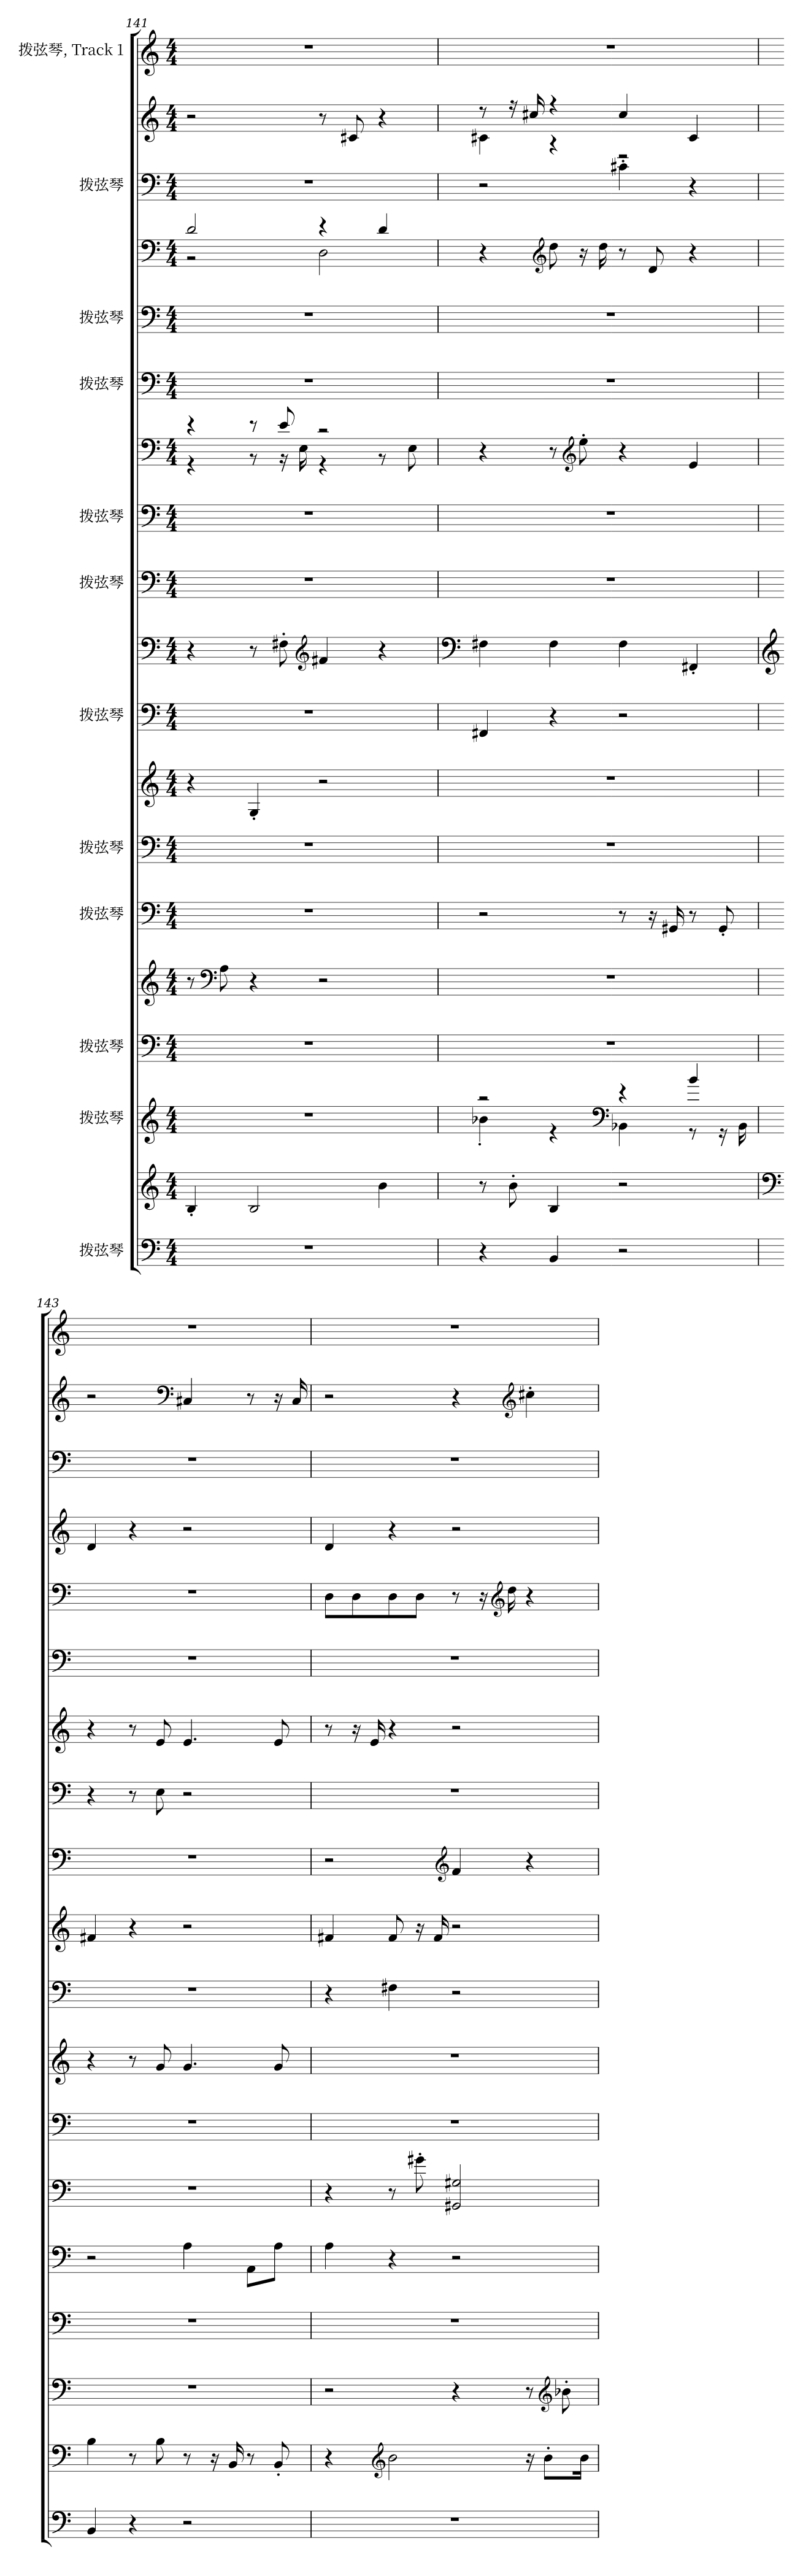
**kern	**kern	**kern	**kern	**kern	**kern	**kern	**kern	**kern	**kern	**kern	**kern	**kern	**kern	**kern	**kern	**kern	**kern	**kern
*part12	*part12	*part11	*part10	*part10	*part9	*part8	*part8	*part7	*part7	*part6	*part5	*part5	*part4	*part3	*part3	*part2	*part2	*part1
*staff19	*staff18	*staff17	*staff16	*staff15	*staff14	*staff13	*staff12	*staff11	*staff10	*staff9	*staff8	*staff7	*staff6	*staff5	*staff4	*staff3	*staff2	*staff1
*I"拨弦琴	*	*I"拨弦琴	*I"拨弦琴	*	*I"拨弦琴	*I"拨弦琴	*	*I"拨弦琴	*	*I"拨弦琴	*I"拨弦琴	*	*I"拨弦琴	*I"拨弦琴	*	*I"拨弦琴	*	*I"拨弦琴, Track 1
*clefF4	*clefG2	*clefG2	*clefF4	*clefG2	*clefF4	*clefF4	*clefG2	*clefF4	*clefF4	*clefF4	*clefF4	*clefF4	*clefF4	*clefF4	*clefF4	*clefF4	*clefG2	*clefG2
*k[]	*k[]	*k[]	*k[]	*k[]	*k[]	*k[]	*k[]	*k[]	*k[]	*k[]	*k[]	*k[]	*k[]	*k[]	*k[]	*k[]	*k[]	*k[]
*M4/4	*M4/4	*M4/4	*M4/4	*M4/4	*M4/4	*M4/4	*M4/4	*M4/4	*M4/4	*M4/4	*M4/4	*M4/4	*M4/4	*M4/4	*M4/4	*M4/4	*M4/4	*M4/4
=141	=141	=141	=141	=141	=141	=141	=141	=141	=141	=141	=141	=141	=141	=141	=141	=141	=141	=141
*	*	*	*	*	*	*	*	*	*	*	*	*^	*	*	*^	*	*	*
1r	4B'/	1r	1r	8r	1r	1r	4r	1r	4r	1r	1r	4r	4r	1r	1r	2d/	2r	1r	2r	1r
*	*	*	*	*clefF4	*	*	*	*	*	*	*	*	*	*	*	*	*	*	*	*
.	.	.	.	8A\	.	.	.	.	.	.	.	.	.	.	.	.	.	.	.	.
.	2B/	.	.	4r	.	.	4G'/	.	8r	.	.	8r	8r	.	.	.	.	.	.	.
.	.	.	.	.	.	.	.	.	8F#X'\	.	.	8e/	16r	.	.	.	.	.	.	.
.	.	.	.	.	.	.	.	.	.	.	.	.	16E\	.	.	.	.	.	.	.
*	*	*	*	*	*	*	*	*	*clefG2	*	*	*	*	*	*	*	*	*	*	*
.	.	.	.	2r	.	.	2r	.	4f#X/	.	.	2r	4r	.	.	4r	2D\	.	8r	.
.	.	.	.	.	.	.	.	.	.	.	.	.	.	.	.	.	.	.	8c#X/	.
.	4b\	.	.	.	.	.	.	.	4r	.	.	.	8r	.	.	4d/	.	.	4r	.
.	.	.	.	.	.	.	.	.	.	.	.	.	8E\	.	.	.	.	.	.	.
*	*	*	*	*	*	*	*	*	*	*	*	*v	*v	*	*	*v	*v	*	*	*
!!LO:PB:g=z
=142	=142	=142	=142	=142	=142	=142	=142	=142	=142	=142	=142	=142	=142	=142	=142	=142	=142	=142
*	*	*	*	*	*	*	*	*	*clefF4	*	*	*	*	*	*	*	*	*
*	*	*^	*	*	*	*	*	*	*	*	*	*	*	*	*	*	*^	*
4r	8r	2r	4b-X'\	1r	1r	2r	1r	1r	4FF#X/	4F#X\	1r	1r	4r	1r	1r	4r	2r	8r	4c#X\	1r
.	8b'\	.	.	.	.	.	.	.	.	.	.	.	.	.	.	.	.	16r	.	.
.	.	.	.	.	.	.	.	.	.	.	.	.	.	.	.	.	.	16cc#X/	.	.
*	*	*	*	*	*	*	*	*	*	*	*	*	*	*	*	*clefG2	*	*	*	*
4BB/	4B/	.	4r	.	.	.	.	.	4r	4F#\	.	.	8r	.	.	8dd\	.	4r	4r	.
*	*	*	*	*	*	*	*	*	*	*	*	*	*clefG2	*	*	*	*	*	*	*
.	.	.	.	.	.	.	.	.	.	.	.	.	8ee'\	.	.	16r	.	.	.	.
.	.	.	.	.	.	.	.	.	.	.	.	.	.	.	.	16dd\	.	.	.	.
*	*	*clefF4	*	*	*	*	*	*	*	*	*	*	*	*	*	*	*	*	*	*
2r	2r	4r	4BB-X\	.	.	8r	.	.	2r	4F#\	.	.	4r	.	.	8r	4c#X'\	4cc#/	2r	.
.	.	.	.	.	.	16r	.	.	.	.	.	.	.	.	.	8d/	.	.	.	.
.	.	.	.	.	.	16GG#X/	.	.	.	.	.	.	.	.	.	.	.	.	.	.
.	.	4b-/	8r	.	.	8r	.	.	.	4FF#X'/	.	.	4e/	.	.	4r	4r	4c#/	.	.
.	.	.	16r	.	.	8GG#'/	.	.	.	.	.	.	.	.	.	.	.	.	.	.
.	.	.	16BB-\	.	.	.	.	.	.	.	.	.	.	.	.	.	.	.	.	.
*	*	*v	*v	*	*	*	*	*	*	*	*	*	*	*	*	*	*	*v	*v	*
=143	=143	=143	=143	=143	=143	=143	=143	=143	=143	=143	=143	=143	=143	=143	=143	=143	=143	=143
*	*clefF4	*	*	*	*	*	*	*	*clefG2	*	*	*	*	*	*	*	*	*
4BB/	4B\	1r	1r	2r	1r	1r	4r	1r	4f#X/	1r	4r	4r	1r	1r	4d/	1r	2r	1r
4r	8r	.	.	.	.	.	8r	.	4r	.	8r	8r	.	.	4r	.	.	.
.	8B\	.	.	.	.	.	8g/	.	.	.	8E\	8e/	.	.	.	.	.	.
*	*	*	*	*	*	*	*	*	*	*	*	*	*	*	*	*	*clefF4	*
2r	8r	.	.	4A\	.	.	4.g/	.	2r	.	2r	4.e/	.	.	2r	.	4C#X/	.
.	16r	.	.	.	.	.	.	.	.	.	.	.	.	.	.	.	.	.
.	16BB/	.	.	.	.	.	.	.	.	.	.	.	.	.	.	.	.	.
.	8r	.	.	8AA\L	.	.	.	.	.	.	.	.	.	.	.	.	8r	.
.	8BB'/	.	.	8A\J	.	.	8g/	.	.	.	.	8e/	.	.	.	.	16r	.
.	.	.	.	.	.	.	.	.	.	.	.	.	.	.	.	.	16C#/	.
!!LO:PB:g=z
=144	=144	=144	=144	=144	=144	=144	=144	=144	=144	=144	=144	=144	=144	=144	=144	=144	=144	=144
1r	4r	2r	1r	4A\	4r	1r	1r	4r	4f#X/	2r	1r	8r	1r	8D\L	4d/	1r	2r	1r
.	.	.	.	.	.	.	.	.	.	.	.	16r	.	8D\	.	.	.	.
.	.	.	.	.	.	.	.	.	.	.	.	16e/	.	.	.	.	.	.
*	*clefG2	*	*	*	*	*	*	*	*	*	*	*	*	*	*	*	*	*
.	2b\	.	.	4r	8r	.	.	4F#X\	8f#/	.	.	4r	.	8D\	4r	.	.	.
.	.	.	.	.	8g#X'\	.	.	.	16r	.	.	.	.	8D\J	.	.	.	.
.	.	.	.	.	.	.	.	.	16f#/	.	.	.	.	.	.	.	.	.
*	*	*	*	*	*	*	*	*	*	*clefG2	*	*	*	*	*	*	*	*
.	.	4r	.	2r	2GG#X/ 2G#X/	.	.	2r	2r	4f/	.	2r	.	8r	2r	.	4r	.
.	.	.	.	.	.	.	.	.	.	.	.	.	.	16r	.	.	.	.
*	*	*	*	*	*	*	*	*	*	*	*	*	*	*clefG2	*	*	*	*
.	.	.	.	.	.	.	.	.	.	.	.	.	.	16dd\	.	.	.	.
*	*	*	*	*	*	*	*	*	*	*	*	*	*	*	*	*	*clefG2	*
.	16r	8r	.	.	.	.	.	.	.	4r	.	.	.	4r	.	.	4cc#X'\	.
.	8b'\L	.	.	.	.	.	.	.	.	.	.	.	.	.	.	.	.	.
*	*	*clefG2	*	*	*	*	*	*	*	*	*	*	*	*	*	*	*	*
.	.	8b-X'\	.	.	.	.	.	.	.	.	.	.	.	.	.	.	.	.
.	16b\Jk	.	.	.	.	.	.	.	.	.	.	.	.	.	.	.	.	.
=	=	=	=	=	=	=	=	=	=	=	=	=	=	=	=	=	=	=
*-	*-	*-	*-	*-	*-	*-	*-	*-	*-	*-	*-	*-	*-	*-	*-	*-	*-	*-
